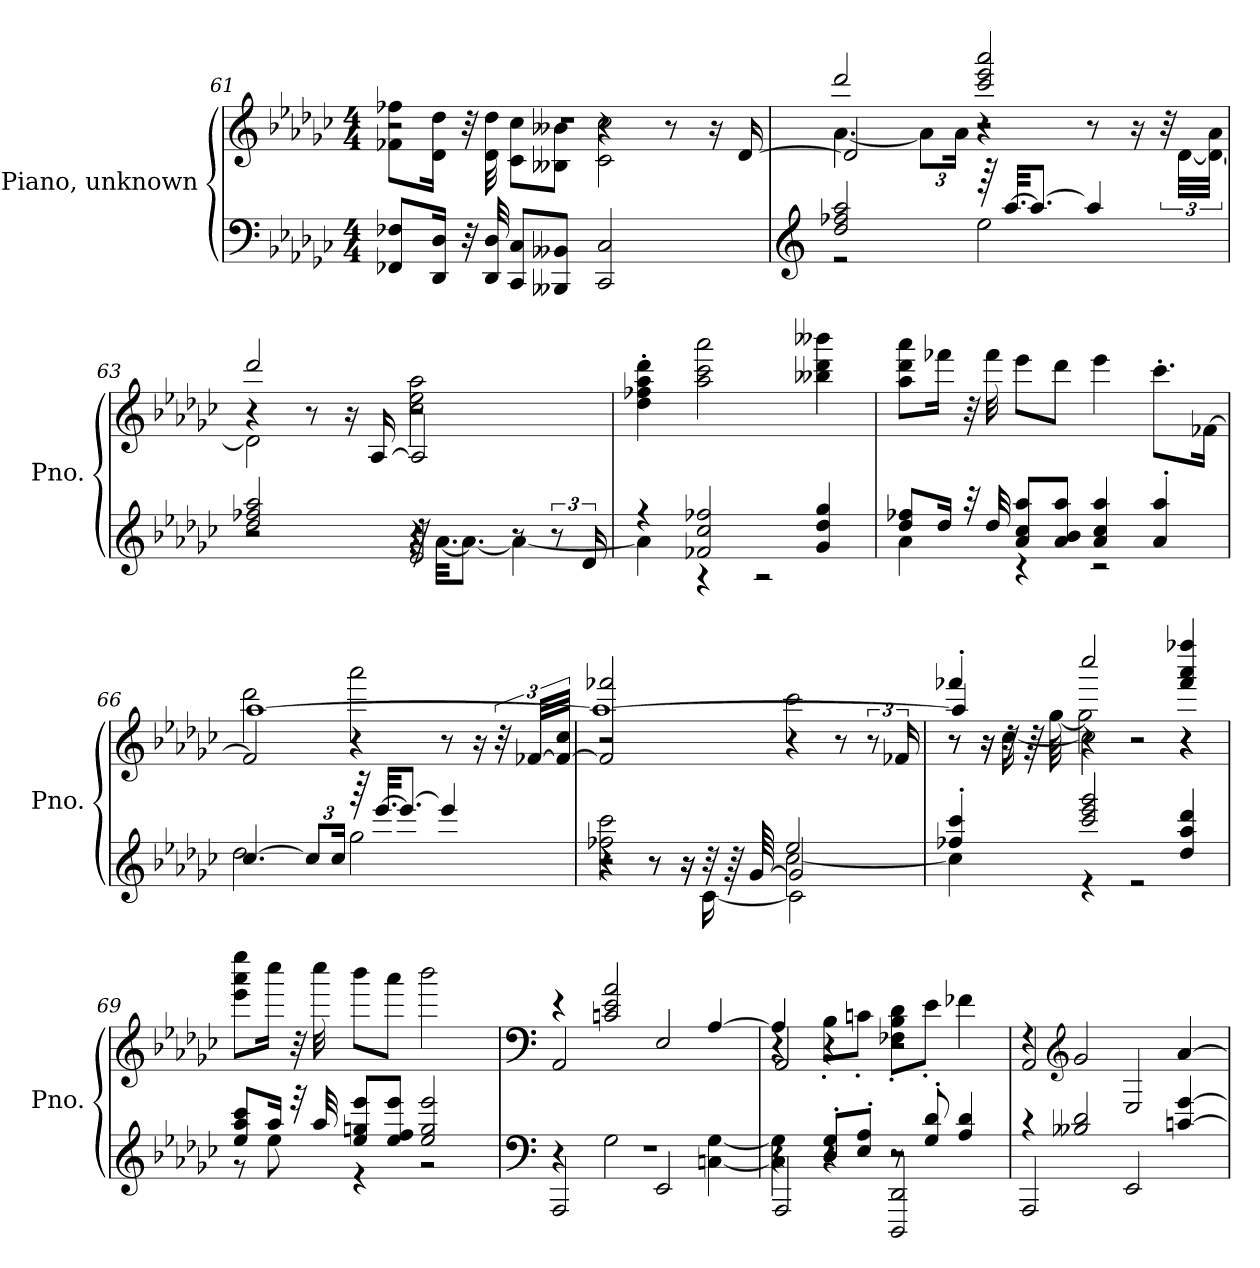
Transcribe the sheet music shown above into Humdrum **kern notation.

**kern	**kern
*part1	*part1
*staff2	*staff1
*I"Piano, unknown	*
*I'Pno.	*
!!LO:LB:g=z
*clefF4	*clefG2
*k[b-e-a-d-g-c-]	*k[b-e-a-d-g-c-]
*M4/4	*M4/4
=61	=61
*	*^
*	*	*^
8FF-X/ 8F-X/L	1r	8f-X\ 8ff-X\L	2r
16DD-/ 16D-/Jk	.	16d-\ 16dd-\Jk	.
32r	.	32r	.
32DD-/ 32D-/	.	32d-\ 32dd-\	.
8CC-/ 8C-/L	.	8c-\ 8cc-\L	.
8BBB--X/ 8BB--X/J	.	8B--X\ 8b--X\J	.
2CC-/ 2C-/	.	2c-\ 2cc-\	4r
.	.	.	8r
.	.	.	16r
.	.	.	[16d-/
=62	=62	=62	=62
*clefG2	*	*	*
*^	*	*	*
2dd-/ 2ff-X/ 2aa-/	2r	2ddd-/	[4.a-\	2d-/]
*	*	*	*Xbrackettup	*
.	.	.	12a-\L]	.
.	.	.	24a-\Jk	.
64r	2ee-\	2ccc-/ 2eee-/ 2aaa-/	4r	2r
[32.aa-/KKL	.	.	.	.
8.aa-/J_	.	.	.	.
4aa-/]	.	.	8r	.
.	.	.	16r	.
*	*	*	*brackettup	*
.	.	.	48r	.
.	.	.	[48d-\LLL	.
.	.	.	48d-\_ 48a-\JJJ	.
!!LO:PB:g=z	!!	!!
=63	=63	=63	=63	=63
*	*^	*	*	*
2dd-/ 2ff-X/ 2aa-/	2r	2r	2ddd-/	2d-\]	4r
.	.	.	.	.	8r
.	.	.	.	.	16r
.	.	.	.	.	[16A-/
4r	64r	2e-/	2r	2cc-\ 2ee-\ 2aa-\	2A-/]
.	[32.a-\KKL	.	.	.	.
.	8.a-\J_	.	.	.	.
8r	4a-\_	.	.	.	.
12r	.	.	.	.	.
24d-/	.	.	.	.	.
*	*v	*v	*	*	*
*	*	*v	*v	*v
=64	=64	=64
4r	4a-\]	4dd-\' 4ff-X\' 4aa-\' 4ddd-\'
2f-X/ 2cc-/ 2ff-X/	4r	2aa-\ 2ccc-\ 2aaa-\
.	2r	.
4g-/ 4dd-/ 4gg-/	.	4bb--X\ 4ddd-\ 4bbb--X\
=65	=65	=65
8dd-/ 8ff-X/L	4a-\	8aa-\ 8ddd-\ 8aaa-\L
16dd-/Jk	.	16fff-X\Jk
32r	.	32r
32dd-/	.	32fff-\
8a-/ 8cc-/ 8aa-/L	4r	8eee-\L
8a-/ 8b-/ 8aa-/J	.	8ddd-\J
4a-/ 4cc-/ 4aa-/	2r	4eee-\
4a-/' 4aa-/'	.	8.ccc-'\L
.	.	[16f-X\Jk
!!LO:LB:g=z
=66	=66	=66
*	*	*^
*	*	*	*^
[4.cc-/	2dd-\	2f-/]	2ddd-\	[1aa-
*Xbrackettup	*	*	*	*
12cc-/L]	.	.	.	.
24cc-/Jk	.	.	.	.
64r	2gg-\	4r	2aaa-\	.
[32.eee-/KKL	.	.	.	.
8.eee-/J_	.	.	.	.
4eee-/]	.	8r	.	.
.	.	16r	.	.
.	.	48r	.	.
.	.	[48f-X/LLL	.	.
.	.	48f-/_ 48cc-/JJJ	.	.
=67	=67	=67	=67	=67
*^	*^	*	*	*
2r	2ff-X\ 2ccc-\	4r	4r	2f-/] 2fff-X/	2r	1aa-_
.	.	8r	8r	.	.	.
.	.	16r	16r	.	.	.
.	.	32r	[16c-\	.	.	.
.	.	64r	.	.	.	.
.	.	[64g-/	.	.	.	.
2ee-/	[2cc-\	2g-/]	2c-\]	4r	2ccc-\	.
.	.	.	.	8r	.	.
.	.	.	.	12r	.	.
.	.	.	.	24f-X/	.	.
*	*v	*v	*v	*	*	*
=68	=68	=68	=68	=68
*	*	*	*	*^
4ff-X/' 4ccc-/'	4cc-\]	4fff-X'/	8r	4aa-/]	8r
.	.	.	16r	.	16r
.	.	.	[16cc-\	.	32r
.	.	.	.	.	64r
.	.	.	.	.	[64gg-\
2ccc-/ 2eee-/ 2ggg-/	4r	2cccc-/	2cc-\]	4r	2gg-\]
.	2r	.	.	2r	.
4dd-/ 4aa-/ 4ddd-/	.	4fff-/ 4aaa-/ 4ffff-X/	4r	.	4r
*	*	*v	*v	*v	*v
!!LO:LB:g=z
=69	=69	=69
8ee-/ 8aa-/ 8ccc-/L	8r	8eee-\ 8aaa-\ 8eeee-\L
16aa-/Jk	8ee-\	16cccc-\Jk
32r	.	32r
32aa-/	.	32cccc-\
8ee-/ 8ggn/ 8eee-/L	4r	8bbb-\L
8ee-/ 8ff/ 8eee-/J	.	8aaa-\J
2ee-/ 2gg/ 2eee-/	2r	2bbb-\
*v	*v	*
=70	=70
*clefF4	*clefF4
*^	*^
*	*^	*	*
1r	4r	2AAA-/	4r	2AA-/
.	2G-\	.	2cn/ 2e-/ 2a-/	.
.	.	2EE-/	.	2E-/
.	[4Cn\ [4G-\	.	[4A-/	.
=71	=71	=71	=71	=71
*	*	*	*	*^
4r	4C\] 4G-\]	2AAA-/	4A-/]	4r	2AA-/
8D-/' 8G-/'L	4r	.	4r	8B-'\L	.
8E-/' 8A-/'J	.	.	.	8cn'\J	.
8r	2r	2DDD-/ 2DD-/	2r	8F-X\' 8B-\' 8d-\'L	2r
8G-/' 8d-/'	.	.	.	8e-'\J	.
4A-/ 4d-/	.	.	.	4f-X\	.
*	*v	*v	*	*	*
*	*	*	*v	*v
=72	=72	=72	=72
4r	2AAA-/	4r	2AA-/
*	*	*clefG2	*
2B--X/ 2d-/	.	2g-/	.
.	2EE-/	.	2E-/
[4cn/ [4g-/	.	[4a-/	.
*v	*v	*	*
*	*v	*v
=	=
*-	*-
